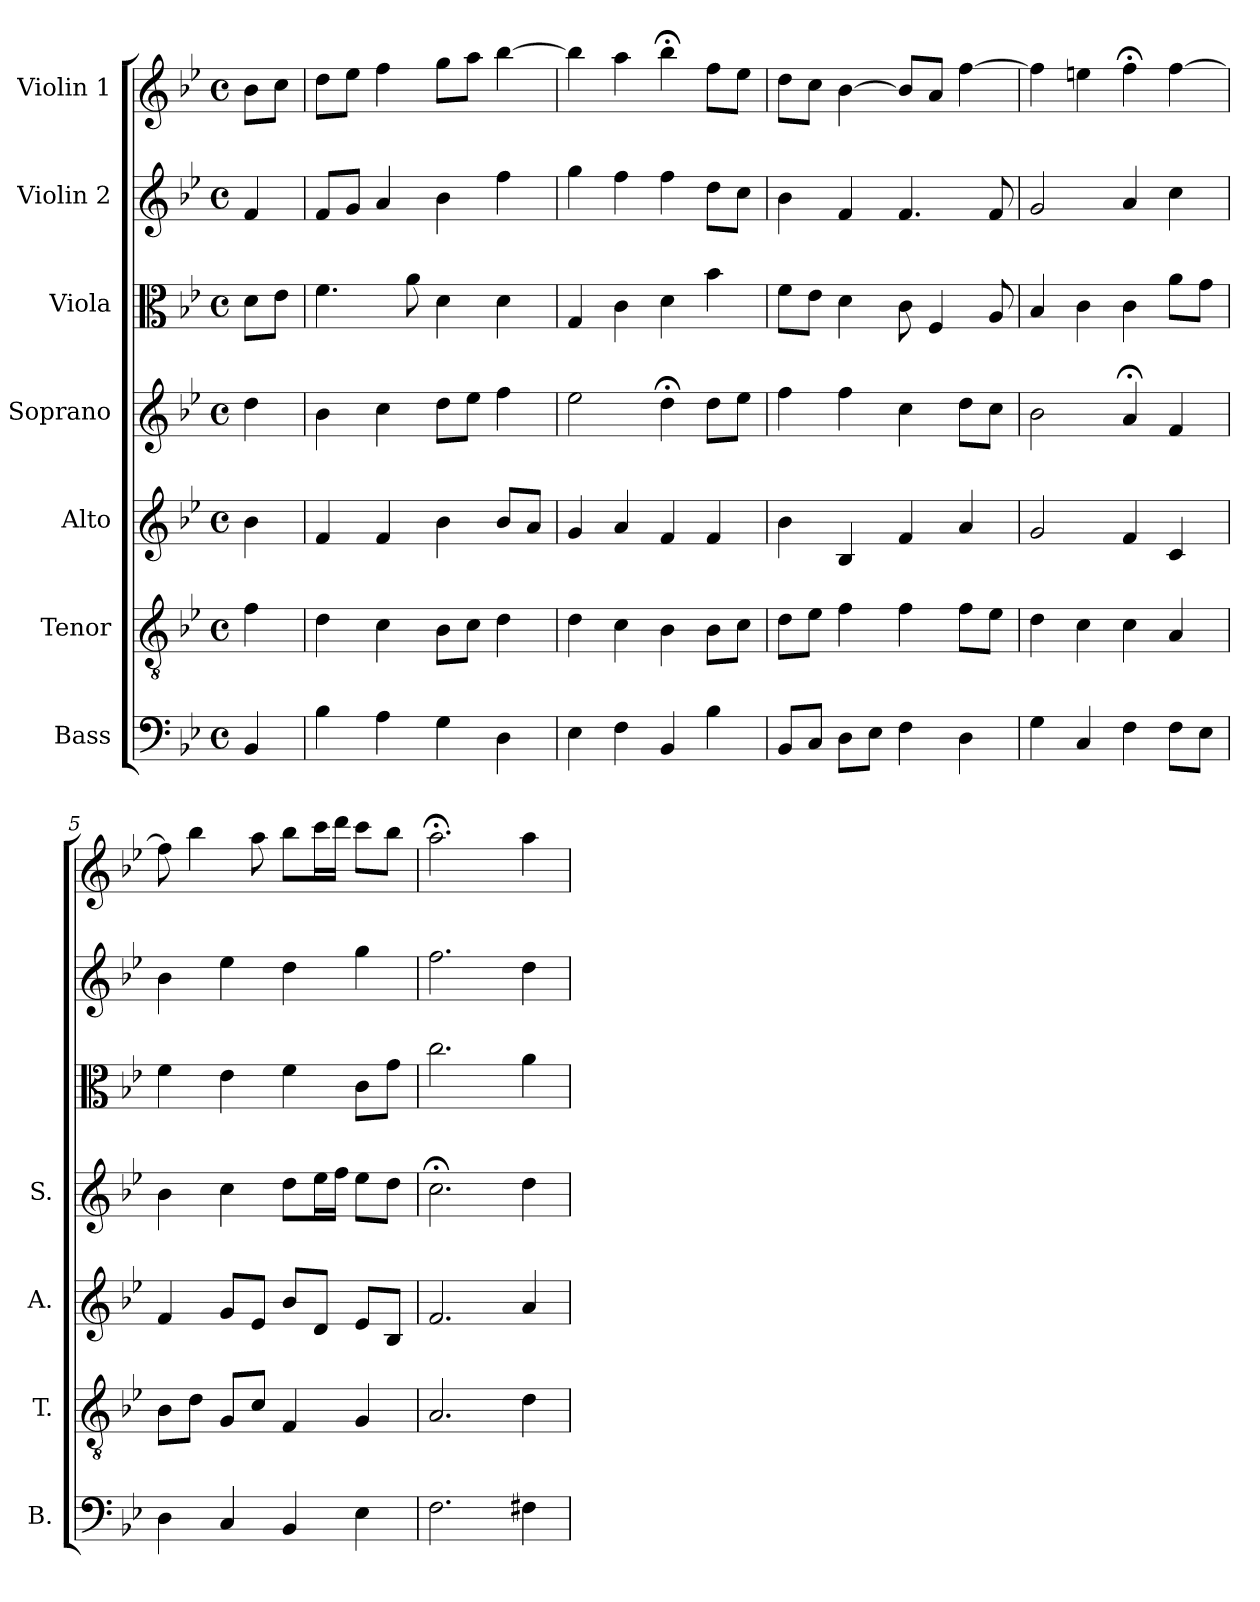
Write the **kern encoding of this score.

**kern	**kern	**kern	**kern	**kern	**kern	**kern
*part7	*part6	*part5	*part4	*part3	*part2	*part1
*staff7	*staff6	*staff5	*staff4	*staff3	*staff2	*staff1
*I"Bass	*I"Tenor	*I"Alto	*I"Soprano	*I"Viola	*I"Violin 2	*I"Violin 1
*I'B.	*I'T.	*I'A.	*I'S.	*	*	*
*clefF4	*clefGv2	*clefG2	*clefG2	*clefC3	*clefG2	*clefG2
*k[b-e-]	*k[b-e-]	*k[b-e-]	*k[b-e-]	*k[b-e-]	*k[b-e-]	*k[b-e-]
*B-:	*B-:	*B-:	*B-:	*B-:	*B-:	*B-:
*M4/4	*M4/4	*M4/4	*M4/4	*M4/4	*M4/4	*M4/4
*met(c)	*met(c)	*met(c)	*met(c)	*met(c)	*met(c)	*met(c)
*MM96	*MM96	*MM96	*MM96	*MM96	*MM96	*MM96
=	=	=	=	=	=	=
4BB-/	4f\	4b-\	4dd\	8d\L	4f/	8b-\L
.	.	.	.	8e-\J	.	8cc\J
=1	=1	=1	=1	=1	=1	=1
4B-\	4d\	4f/	4b-\	4.f\	8f/L	8dd\L
.	.	.	.	.	8g/J	8ee-\J
4A\	4c\	4f/	4cc\	.	4a/	4ff\
.	.	.	.	8a\	.	.
4G\	8B-\L	4b-\	8dd\L	4d\	4b-\	8gg\L
.	8c\J	.	8ee-\J	.	.	8aa\J
4D\	4d\	8b-/L	4ff\	4d\	4ff\	[4bb-\
.	.	8a/J	.	.	.	.
=2	=2	=2	=2	=2	=2	=2
4E-\	4d\	4g/	2ee-\	4G/	4gg\	4bb-\]
4F\	4c\	4a/	.	4c\	4ff\	4aa\
4BB-/	4B-\	4f/	4dd;<\	4d\	4ff\	4bb-;<\
4B-\	8B-\L	4f/	8dd\L	4b-\	8dd\L	8ff\L
.	8c\J	.	8ee-\J	.	8cc\J	8ee-\J
=3	=3	=3	=3	=3	=3	=3
8BB-/L	8d\L	4b-\	4ff\	8f\L	4b-\	8dd\L
8C/J	8e-\J	.	.	8e-\J	.	8cc\J
8D\L	4f\	4B-/	4ff\	4d\	4f/	[4b-\
8E-\J	.	.	.	.	.	.
4F\	4f\	4f/	4cc\	8c\	4.f/	8b-/L]
.	.	.	.	4F/	.	8a/J
4D\	8f\L	4a/	8dd\L	.	.	[4ff\
.	8e-\J	.	8cc\J	8A/	8f/	.
!!LO:PB:g=z
=4	=4	=4	=4	=4	=4	=4
4G\	4d\	2g/	2b-\	4B-/	2g/	4ff\]
4C/	4c\	.	.	4c\	.	4een\
4F\	4c\	4f/	4a;</	4c\	4a/	4ff;<\
8F\L	4A/	4c/	4f/	8a\L	4cc\	[4ff\
8E-\J	.	.	.	8g\J	.	.
=5	=5	=5	=5	=5	=5	=5
4D\	8B-\L	4f/	4b-\	4f\	4b-\	8ff\]
.	8d\J	.	.	.	.	4bb-\
4C/	8G/L	8g/L	4cc\	4e-\	4ee-\	.
.	8c/J	8e-/J	.	.	.	8aa\
4BB-/	4F/	8b-/L	8dd\L	4f\	4dd\	8bb-\L
.	.	8d/J	16ee-\L	.	.	16ccc\L
.	.	.	16ff\JJ	.	.	16ddd\JJ
4E-\	4G/	8e-/L	8ee-\L	8c\L	4gg\	8ccc\L
.	.	8B-/J	8dd\J	8g\J	.	8bb-\J
=6	=6	=6	=6	=6	=6	=6
2.F\	2.A/	2.f/	2.cc;<\	2.cc\	2.ff\	2.aa;<\
4F#X\	4d\	4a/	4dd\	4a\	4dd\	4aa\
=	=	=	=	=	=	=
*-	*-	*-	*-	*-	*-	*-
